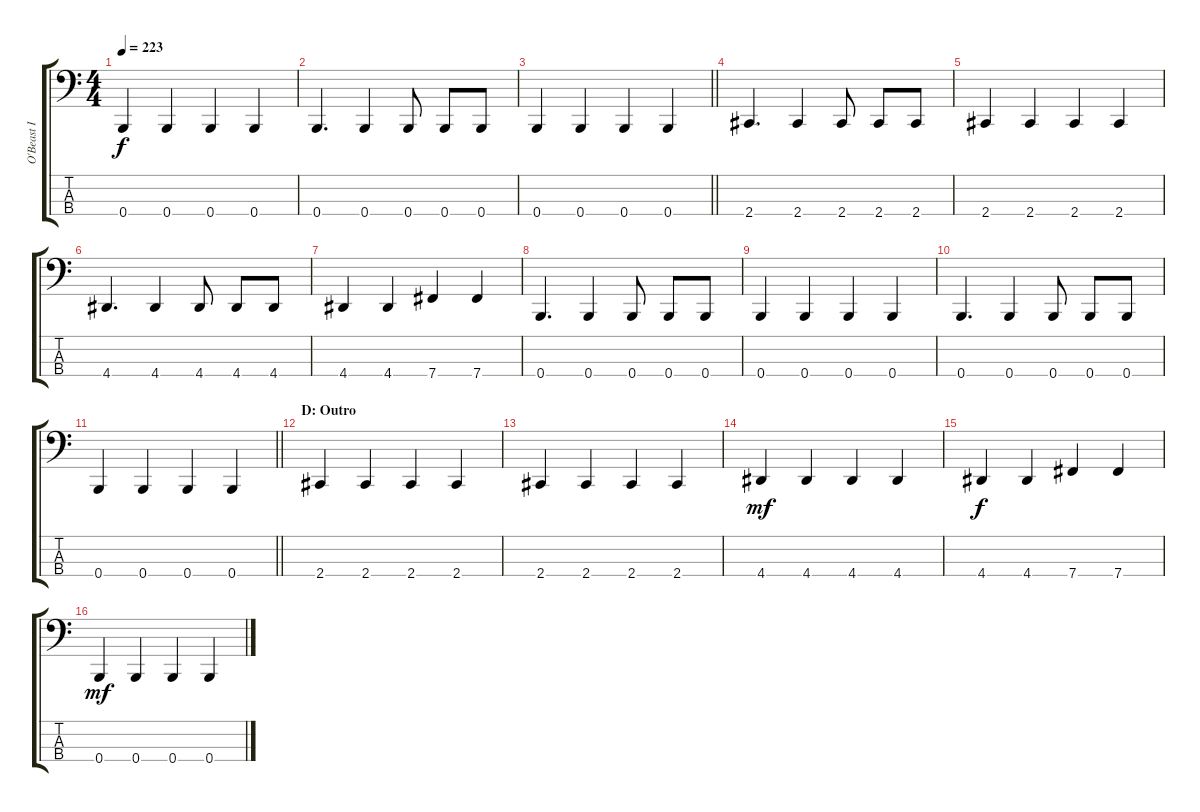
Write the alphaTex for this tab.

\track ("O'Beast I" "O'Beast I") {instrument electricbasspick}
\staff {score tabs}
\tuning (E2 B1 Gb1 B0) {hide}
\ts (4 4)
\tempo 223
\clef f4
\ks c
0.4.4{dy f} 0.4.4 0.4.4 0.4.4 |
0.4.4{d} 0.4.4 0.4.8 0.4.8 0.4.8 |
\barLineRight lightlight
0.4.4 0.4.4 0.4.4 0.4.4 |
2.4.4{d} 2.4.4 2.4.8 2.4.8 2.4.8 |
2.4.4 2.4.4 2.4.4 2.4.4 |
4.4.4{d} 4.4.4 4.4.8 4.4.8 4.4.8 |
4.4.4 4.4.4 7.4.4 7.4.4 |
0.4.4{d} 0.4.4 0.4.8 0.4.8 0.4.8 |
0.4.4 0.4.4 0.4.4 0.4.4 |
0.4.4{d} 0.4.4 0.4.8 0.4.8 0.4.8 |
\barLineRight lightlight
0.4.4 0.4.4 0.4.4 0.4.4 |
\section ("" "D: Outro")
2.4.4 2.4.4 2.4.4 2.4.4 |
2.4.4 2.4.4 2.4.4 2.4.4 |
4.4.4{dy mf} 4.4.4 4.4.4 4.4.4 |
4.4.4{dy f} 4.4.4 7.4.4 7.4.4 |
0.4.4{dy mf} 0.4.4 0.4.4 0.4.4
